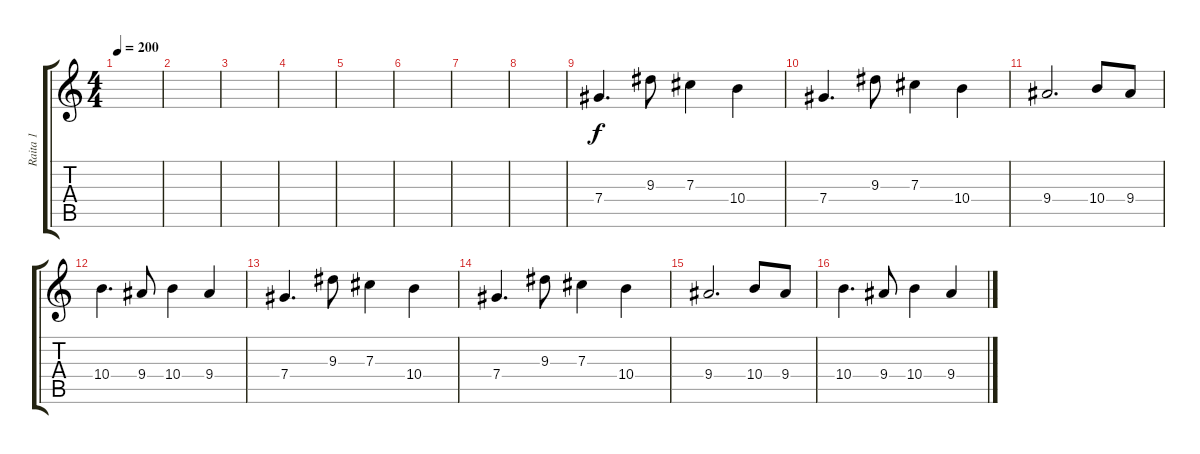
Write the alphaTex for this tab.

\track ("Raita 1" "Raita 1") {instrument overdrivenguitar}
\staff {score tabs}
\tuning (Eb4 Bb3 Gb3 Db3 Ab2 Eb2) {hide}
\ts (4 4)
\tempo 200
\clef g2
\ks c
|
|
|
|
|
|
|
|
7.4.4{d} 9.3.8 7.3.4 10.4.4 |
7.4.4{d} 9.3.8 7.3.4 10.4.4 |
9.4.2{d} 10.4.8 9.4.8 |
10.4.4{d} 9.4.8 10.4.4 9.4.4 |
7.4.4{d} 9.3.8 7.3.4 10.4.4 |
7.4.4{d} 9.3.8 7.3.4 10.4.4 |
9.4.2{d} 10.4.8 9.4.8 |
10.4.4{d} 9.4.8 10.4.4 9.4.4
